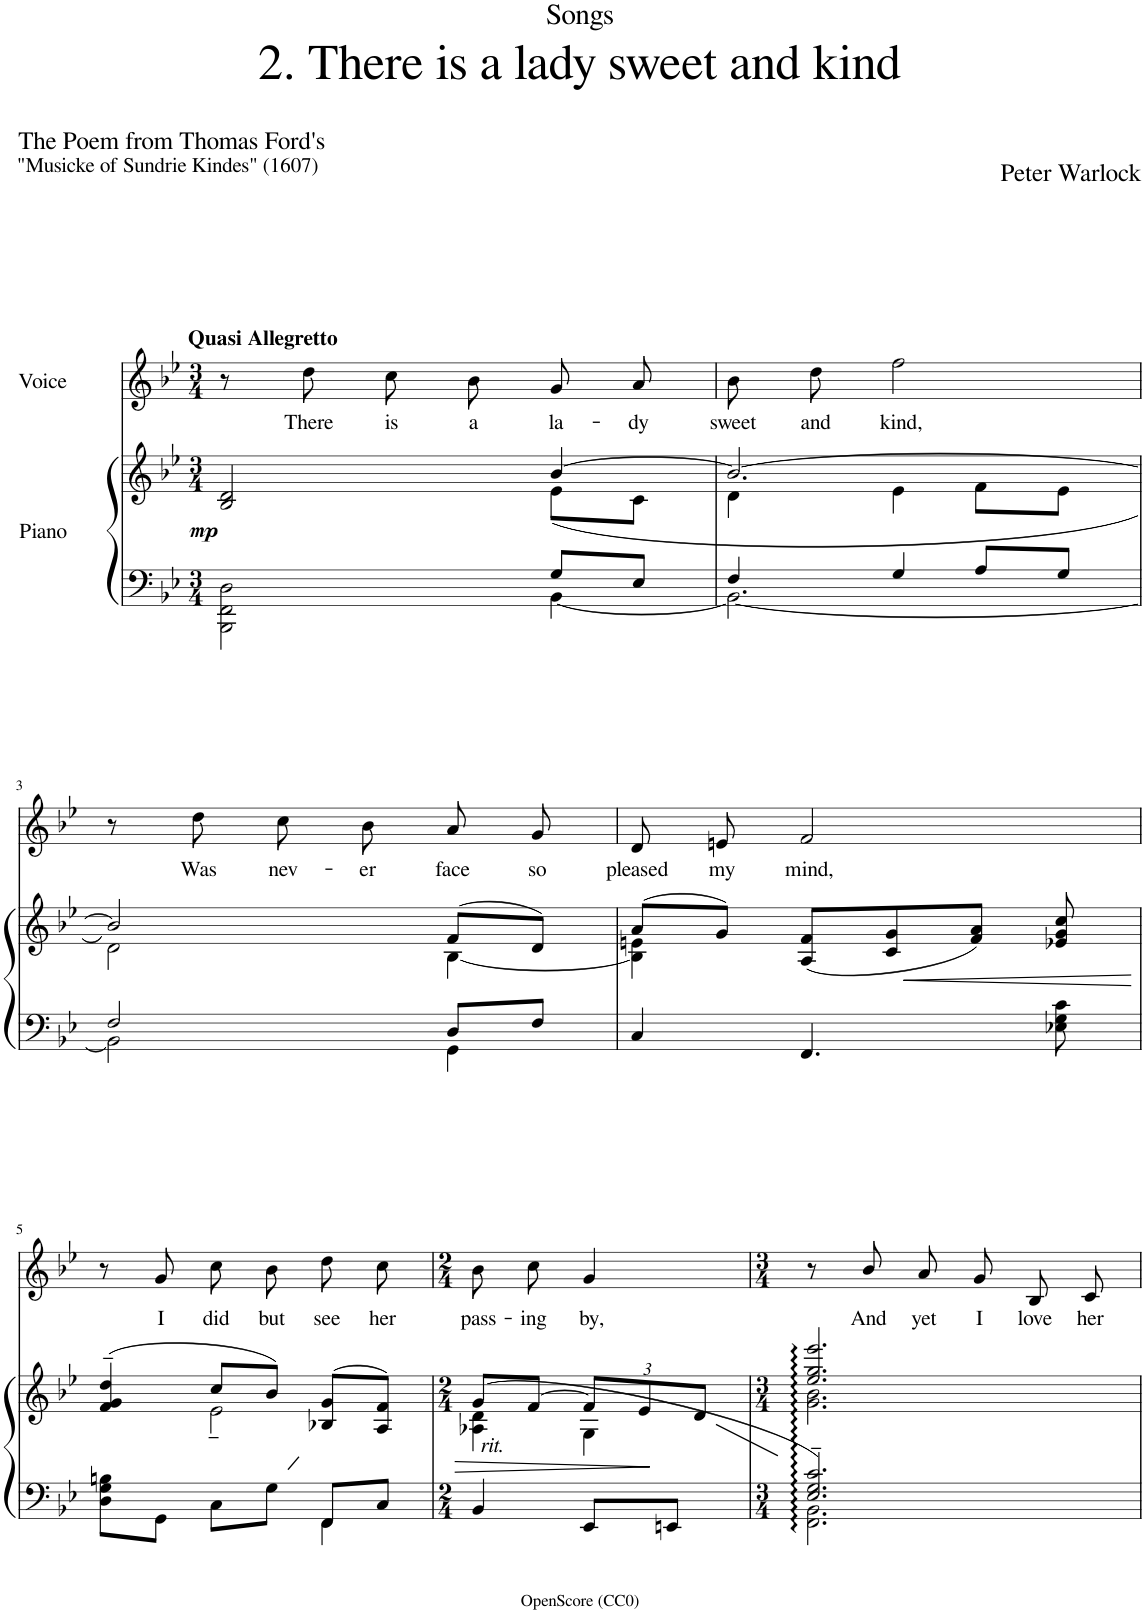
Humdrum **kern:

**kern	**kern	**dynam	**kern	**text
*part2	*part2	*part2	*part1	*part1
*staff3	*staff2	*staff2/3	*staff1	*staff1
*I"Piano	*	*	*I"Voice	*
*I'Pno	*	*	*	*
*clefF4	*clefG2	*	*clefG2	*
*k[b-e-]	*k[b-e-]	*	*k[b-e-]	*
*M3/4	*M3/4	*	*M3/4	*
=1	=1	=1	=1	=1
*^	*^	*	*	*
*	*^	*	*	*	*	*
!	!	!	!	!	!	!LO:TX:a:B:t=Quasi Allegretto	!
!	!	!	!	!	!LO:DY:b	!	!
2D\	2BBB-\ 2FF\	2ryy	2B-/ 2d/	2ryy	mp	8r	.
!	!	!	!	!	!	!	!LO:LY:b
.	.	.	.	.	.	8dd\	There
!	!	!	!	!	!	!	!LO:LY:b
.	.	.	.	.	.	8cc\L	is
!	!	!	!	!	!	!	!LO:LY:b
.	.	.	.	.	.	8b-\J	a
!	!	!	!	!	!	!	!LO:LY:b
4ryy	8G/L	[4BB-\	[4b-/	(8e-\L	.	8g/L	la-
!	!	!	!	!	!	!	!LO:LY:b
.	8E-/J	.	.	8c\J	.	8a/J	-dy
*	*v	*v	*	*	*	*	*
=2	=2	=2	=2	=2	=2	=2
!	!	!	!	!	!	!LO:LY:b
4F/	2.BB-\_	2.b-/_	4d\	.	8b-\L	sweet
!	!	!	!	!	!	!LO:LY:b
.	.	.	.	.	8dd\J	and
!	!	!	!	!	!	!LO:LY:b
4G/	.	.	4e-\	.	2ff\	kind,
8A/L	.	.	8f\L	.	.	.
8G/J	.	.	8e-\J	.	.	.
!!LO:LB:g=z
=3	=3	=3	=3	=3	=3	=3
2F/	2BB-\]	2b-/]	2d\)	.	8r	.
!	!	!	!	!	!	!LO:LY:b
.	.	.	.	.	8dd\	Was
!	!	!	!	!	!	!LO:LY:b
.	.	.	.	.	8cc\L	nev-
!	!	!	!	!	!	!LO:LY:b
.	.	.	.	.	8b-\J	-er
!	!	!	!	!	!	!LO:LY:b
8D/L	4GG\	(8f/L	[4B-\	.	8a/L	face
!	!	!	!	!	!	!LO:LY:b
8F/J	.	8d/J)	.	.	8g/J	so
*v	*v	*	*	*	*	*
=4	=4	=4	=4	=4	=4
!	!	!	!	!	!LO:LY:b
4C/	(8a/L	4B-\] 4en\	.	8d/L	pleased
!	!	!	!	!	!LO:LY:b
.	8g/J)	.	.	8en/J	my
!	!	!	!	!	!LO:LY:b
4.FF/	(8A/ 8f/L	2ryy	.	2f/	mind,
!	!	!	!LO:HP:b	!	!
.	8c/ 8g/	.	<	.	.
.	8f/ 8a/J)	.	.	.	.
8E-X\ 8G\ 8c\	8e-X/ 8g/ 8cc/	.	.	.	.
*	*v	*v	*	*	*
.	.	[	.	.
!!LO:LB:g=z
=5	=5	=5	=5	=5
*^	*^	*	*	*
8D\ 8G\ 8Bn\L	2ryy	(>4f/~> 4g/~> 4dd/~>	4ryy	.	8r	.
!	!	!	!	!	!	!LO:LY:b
8GG\J	.	.	.	.	8g/	I
!	!	!	!	!	!	!LO:LY:b
8C\L	.	8cc/L	2e-~\	.	8cc\L	did
!	!	!	!	!	!	!LO:LY:b
8G\J	.	8b-/J)	.	.	8b-\J	but
!	!	!	!	!	!	!LO:LY:b
8FF/L	4FF\	(8B-X/ 8g/L	.	.	8dd\L	see
!	!	!	!	!	!	!LO:LY:b
8C/J	.	8A/ 8f/J)	.	.	8cc\J	her
*v	*v	*	*	*	*	*
=6	=6	=6	=6	=6	=6
*M2/4	*M2/4	*	*	*M2/4	*
!	!LO:TX:b:i:t=rit.	!	!	!	!
!	!	!	!LO:HP:b	!	!LO:LY:b
4BB-/	(8g/L	4A-X\ 4d\	>	8b-\L	pass-
!	!	!	!	!	!LO:LY:b
.	[8f/J	.	.	8cc\J	-ing
*	*Xbrackettup	*	*	*	*
!	!	!	!	!	!LO:LY:b
8EE-/L	12f/L]	4G\	.	4g/	by,
.	12e-/	.	.	.	.
8EEn/J	.	.	.	.	.
.	12d/J	.	]	.	.
=7	=7	=7	=7	=7	=7
*M3/4	*M3/4	*	*	*M3/4	*
*^	*	*	*	*	*
2.E-/~ 2.G/~ 2.c/~)	2.FF\ 2.BB-\	2.ee-/ 2.gg/ 2.eee-/	2.g\ 2.b-\	.	8r	.
!	!	!	!	!	!	!LO:LY:b
.	.	.	.	.	8b-/	And
!	!	!	!	!	!	!LO:LY:b
.	.	.	.	.	8a/L	yet
!	!	!	!	!	!	!LO:LY:b
.	.	.	.	.	8g/J	I
!	!	!	!	!	!	!LO:LY:b
.	.	.	.	.	8B-/L	love
!	!	!	!	!	!	!LO:LY:b
.	.	.	.	.	8c/J	her
*v	*v	*	*	*	*	*
*	*v	*v	*	*	*
=	=	=	=	=
*-	*-	*-	*-	*-
